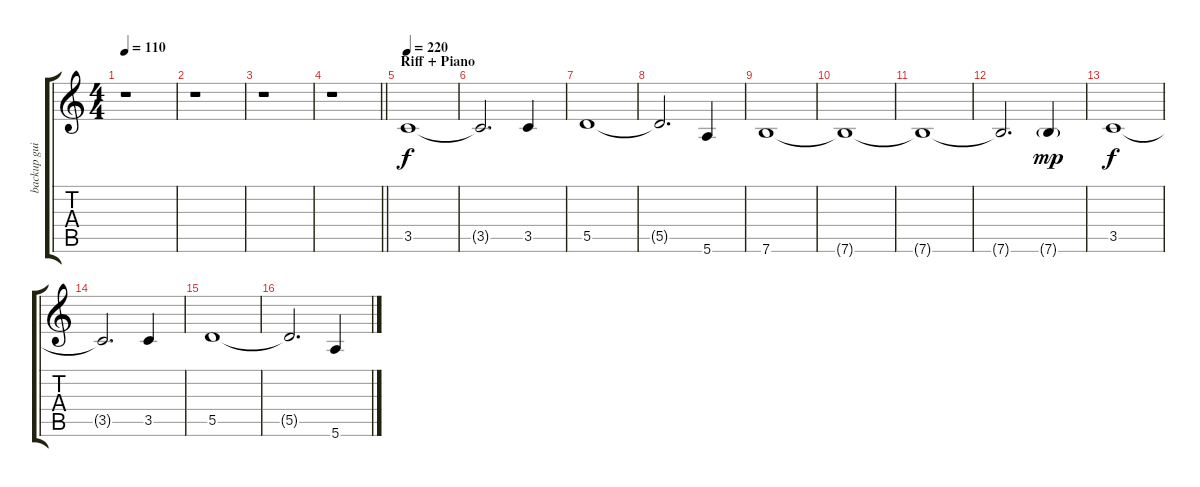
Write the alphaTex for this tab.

\track ("backup guitar I" "backup gui") {instrument distortionguitar}
\staff {score tabs}
\tuning (E4 B3 G3 D3 A2 E2) {hide}
\ts (4 4)
\tempo 110
\clef g2
\ks c
r.1{dy f} |
r.1 |
r.1 |
\barLineRight lightlight
r.1 |
\section ("" "Riff + Piano")
\tempo 220
3.5.1{balance 16 instrument distortionguitar} |
3.5{t}.2{d} 3.5.4 |
5.5.1 |
5.5{t}.2{d} 5.6.4 |
7.6.1 |
7.6{t}.1 |
7.6{t}.1 |
7.6{t}.2{d} 7.6{g}.4{dy mp} |
3.5.1{dy f} |
3.5{t}.2{d} 3.5.4 |
5.5.1 |
5.5{t}.2{d} 5.6.4
